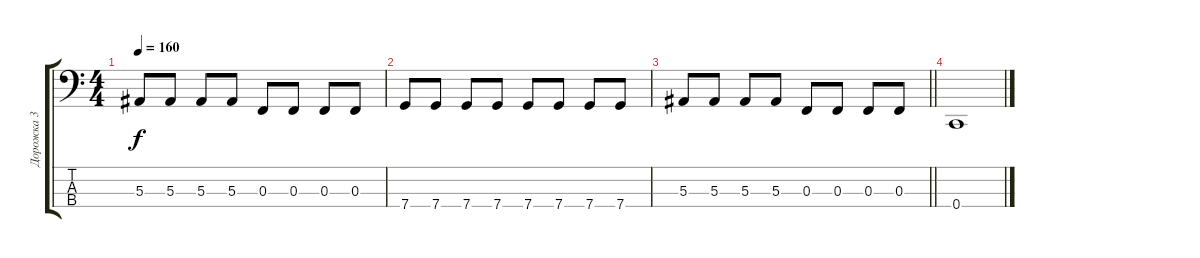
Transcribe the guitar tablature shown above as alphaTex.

\track ("Дорожка 3" "Дорожка 3") {instrument slapbass1}
\staff {score tabs}
\tuning (Eb2 Bb1 F1 C1) {hide}
\ts (4 4)
\tempo 160
\clef f4
\ks c
5.3.8{dy f} 5.3.8 5.3.8 5.3.8 0.3.8 0.3.8 0.3.8 0.3.8 |
7.4.8 7.4.8 7.4.8 7.4.8 7.4.8 7.4.8 7.4.8 7.4.8 |
\barLineRight lightlight
5.3.8 5.3.8 5.3.8 5.3.8 0.3.8 0.3.8 0.3.8 0.3.8 |
0.4.1
